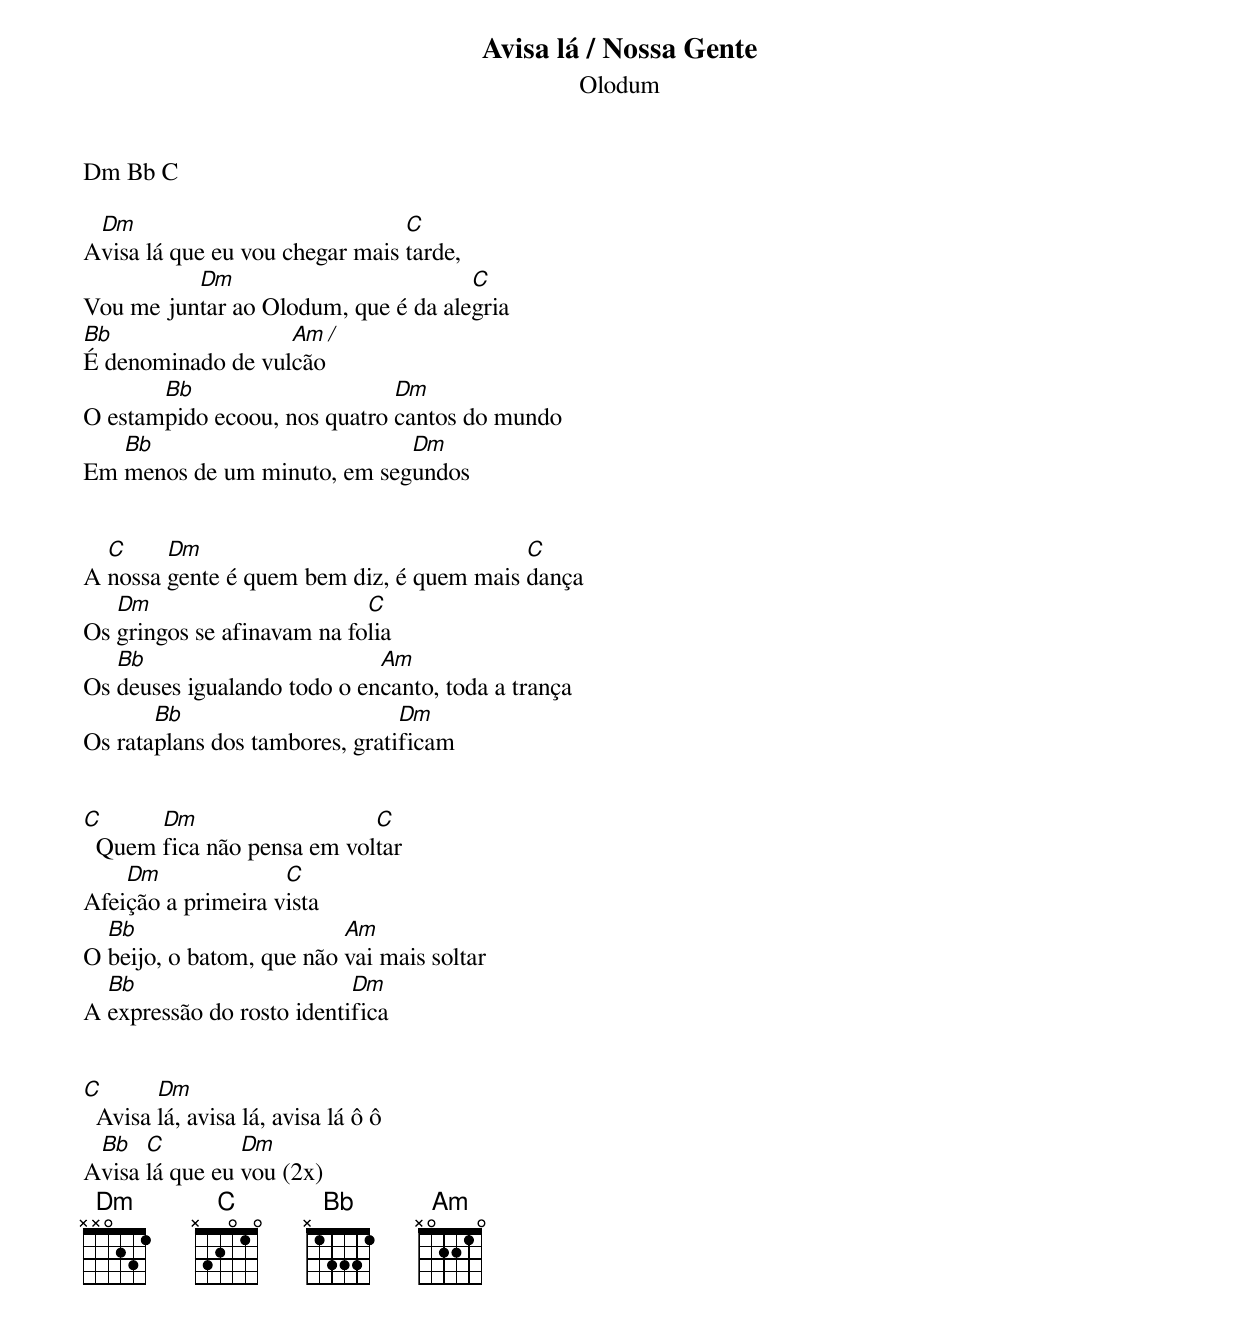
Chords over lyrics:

Avisa lá / Nossa Gente
Olodum

Dm Bb C

 Dm                             C
Avisa lá que eu vou chegar mais tarde,
          Dm                         C
Vou me juntar ao Olodum, que é da alegria
Bb                 Am   /
É denominado de vulcão
       Bb                     Dm
O estampido ecoou, nos quatro cantos do mundo
   Bb                        Dm
Em menos de um minuto, em segundos


  C     Dm                                C
A nossa gente é quem bem diz, é quem mais dança
   Dm                       C
Os gringos se afinavam na folia
   Bb                        Am
Os deuses igualando todo o encanto, toda a trança
       Bb                       Dm
Os rataplans dos tambores, gratificam


C      Dm                   C
  Quem fica não pensa em voltar
    Dm              C
Afeição a primeira vista
  Bb                      Am
O beijo, o batom, que não vai mais soltar
  Bb                       Dm
A expressão do rosto identifica


C       Dm
  Avisa lá, avisa lá, avisa lá ô ô
 Bb   C         Dm
Avisa lá que eu vou (2x)
